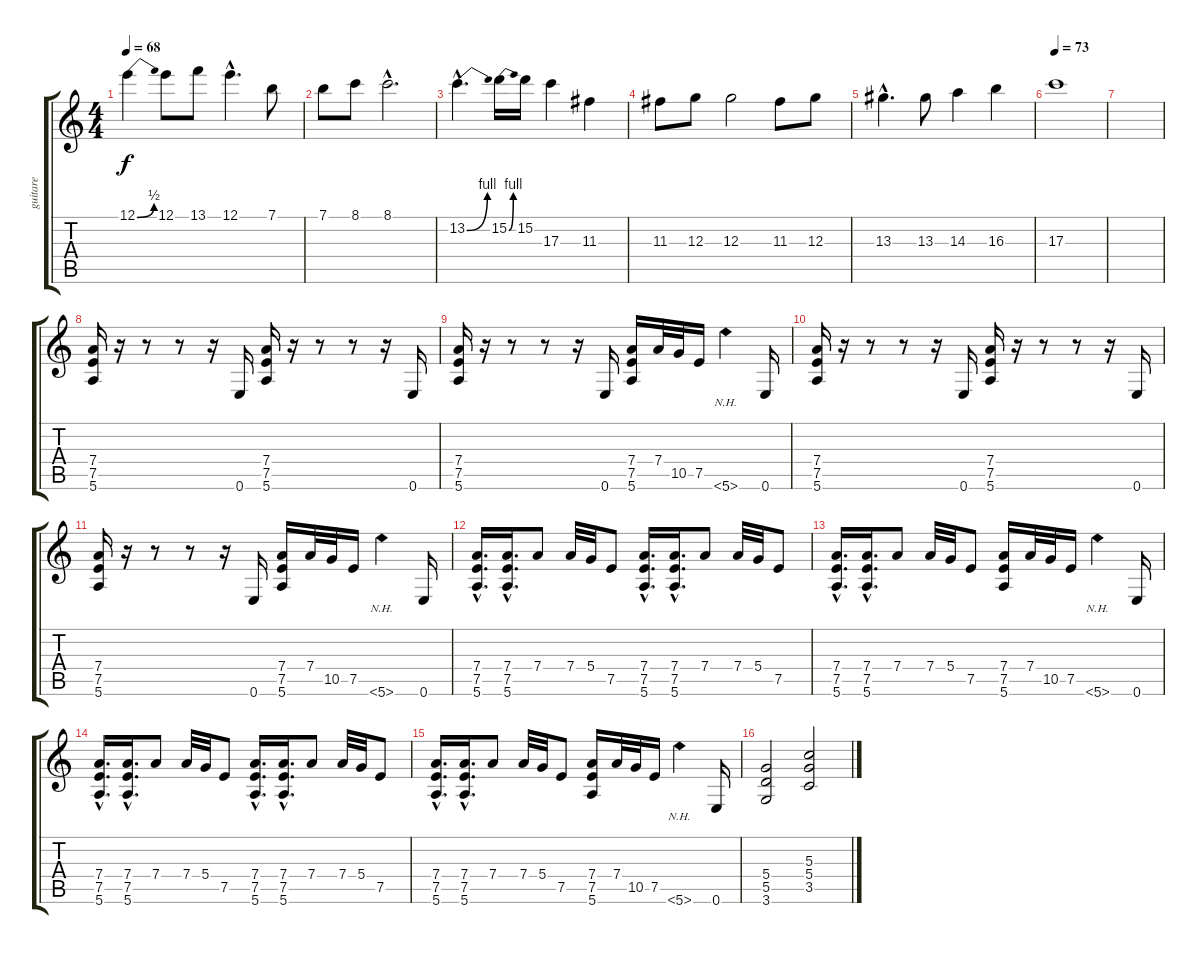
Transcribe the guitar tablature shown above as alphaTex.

\track ("guitare" "guitare") {instrument distortionguitar}
\staff {score tabs}
\tuning (E4 B3 G3 D3 A2 E2) {hide}
\ts (4 4)
\tempo 68
\clef g2
\ks c
12.1{be (bend 0 0 60 2)}.4{dy f} 12.1.8 13.1.8 12.1{hac}.4{d} 7.1.8 |
7.1.8 8.1.8 8.1{hac}.2{d} |
13.2{be (bend 0 0 60 4) hac}.4{d} 15.2{be (bend 0 0 60 4)}.16 15.2.16 17.3.4 11.3.4 |
11.3.8 12.3.8 12.3.2 11.3.8 12.3.8 |
13.3{hac}.4{d} 13.3.8 14.3.4 16.3.4 |
\tempo 73
17.3.1 |
|
(7.4 7.5 5.6).16 r.16 r.8 r.8 r.16 0.6.16 (7.4 7.5 5.6).16 r.16 r.8 r.8 r.16 0.6.16 |
(7.4 7.5 5.6).16 r.16 r.8 r.8 r.16 0.6.16 (7.4 7.5 5.6).16 7.4.32 10.5.32 7.5.16 5.6{nh}.4 0.6.16 |
(7.4 7.5 5.6).16 r.16 r.8 r.8 r.16 0.6.16 (7.4 7.5 5.6).16 r.16 r.8 r.8 r.16 0.6.16 |
(7.4 7.5 5.6).16 r.16 r.8 r.8 r.16 0.6.16 (7.4 7.5 5.6).16 7.4.32 10.5.32 7.5.16 5.6{nh}.4 0.6.16 |
(7.4{hac} 7.5{hac} 5.6{hac}).16{d} (7.4{hac} 7.5{hac} 5.6{hac}).16{d} 7.4.8 7.4.32 5.4.32 7.5.8 (7.4{hac} 7.5{hac} 5.6{hac}).16{d} (7.4{hac} 7.5{hac} 5.6{hac}).16{d} 7.4.8 7.4.32 5.4.32 7.5.8 |
(7.4{hac} 7.5{hac} 5.6{hac}).16{d} (7.4{hac} 7.5{hac} 5.6{hac}).16{d} 7.4.8 7.4.32 5.4.32 7.5.8 (7.4 7.5 5.6).16 7.4.32 10.5.32 7.5.16 5.6{nh}.4 0.6.16 |
(7.4{hac} 7.5{hac} 5.6{hac}).16{d} (7.4{hac} 7.5{hac} 5.6{hac}).16{d} 7.4.8 7.4.32 5.4.32 7.5.8 (7.4{hac} 7.5{hac} 5.6{hac}).16{d} (7.4{hac} 7.5{hac} 5.6{hac}).16{d} 7.4.8 7.4.32 5.4.32 7.5.8 |
(7.4{hac} 7.5{hac} 5.6{hac}).16{d} (7.4{hac} 7.5{hac} 5.6{hac}).16{d} 7.4.8 7.4.32 5.4.32 7.5.8 (7.4 7.5 5.6).16 7.4.32 10.5.32 7.5.16 5.6{nh}.4 0.6.16 |
(5.4 5.5 3.6).2 (5.3 5.4 3.5).2
